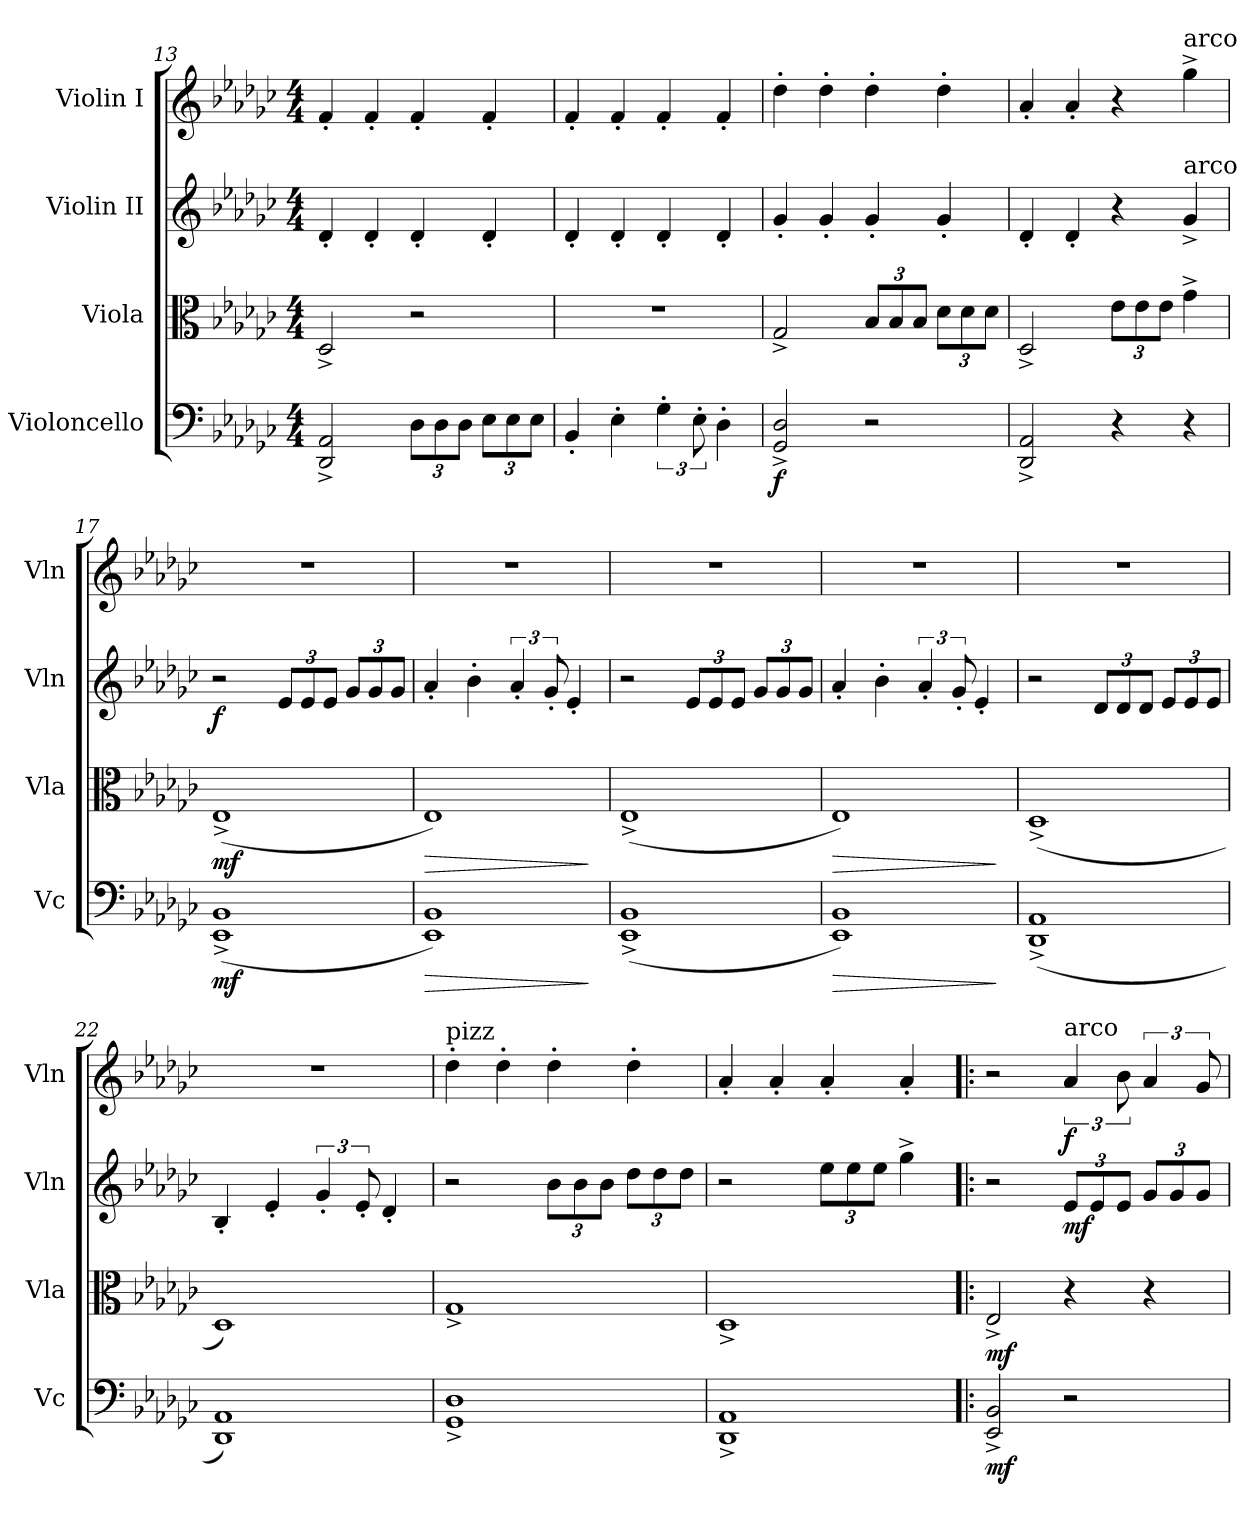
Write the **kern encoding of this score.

**kern	**dynam	**kern	**dynam	**kern	**dynam	**kern	**dynam
*part4	*part4	*part3	*part3	*part2	*part2	*part1	*part1
*staff4	*staff4	*staff3	*staff3	*staff2	*staff2	*staff1	*staff1
*I"Violoncello	*	*I"Viola	*	*I"Violin II	*	*I"Violin I	*
*I'Vc	*	*I'Vla	*	*I'Vln	*	*I'Vln	*
!!LO:LB:g=z
*clefF4	*	*clefC3	*	*clefG2	*	*clefG2	*
*k[b-e-a-d-g-c-]	*	*k[b-e-a-d-g-c-]	*	*k[b-e-a-d-g-c-]	*	*k[b-e-a-d-g-c-]	*
*M4/4	*	*M4/4	*	*M4/4	*	*M4/4	*
=13	=13	=13	=13	=13	=13	=13	=13
2DD-/^ 2AA-/^	.	2D-^/	.	4d-'/	.	4f'/	.
.	.	.	.	4d-'/	.	4f'/	.
*Xbrackettup	*	*	*	*	*	*	*
12D-\L	.	2r	.	4d-'/	.	4f'/	.
12D-\	.	.	.	.	.	.	.
12D-\J	.	.	.	.	.	.	.
12E-\L	.	.	.	4d-'/	.	4f'/	.
12E-\	.	.	.	.	.	.	.
12E-\J	.	.	.	.	.	.	.
=14	=14	=14	=14	=14	=14	=14	=14
4BB-'/	.	1r	.	4d-'/	.	4f'/	.
4E-'\	.	.	.	4d-'/	.	4f'/	.
*brackettup	*	*	*	*	*	*	*
6G-'\	.	.	.	4d-'/	.	4f'/	.
12E-'\	.	.	.	.	.	.	.
4D-'\	.	.	.	4d-'/	.	4f'/	.
=15	=15	=15	=15	=15	=15	=15	=15
!	!LO:DY:b	!	!	!	!	!	!
2GG-/^ 2D-/^	f	2G-^/	.	4g-'/	.	4dd-'\	.
.	.	.	.	4g-'/	.	4dd-'\	.
*	*	*Xbrackettup	*	*	*	*	*
2r	.	12B-/L	.	4g-'/	.	4dd-'\	.
.	.	12B-/	.	.	.	.	.
.	.	12B-/J	.	.	.	.	.
.	.	12d-\L	.	4g-'/	.	4dd-'\	.
.	.	12d-\	.	.	.	.	.
.	.	12d-\J	.	.	.	.	.
=16	=16	=16	=16	=16	=16	=16	=16
2DD-/^ 2AA-/^	.	2D-^/	.	4d-'/	.	4a-'/	.
.	.	.	.	4d-'/	.	4a-'/	.
4r	.	12e-\L	.	4r	.	4r	.
.	.	12e-\	.	.	.	.	.
.	.	12e-\J	.	.	.	.	.
!	!	!	!	!	!	!LO:TX:a:t=arco	!
!	!	!	!	!LO:TX:a:t=arco	!	!	!
4r	.	4g-^\	.	4g-^/	.	4gg-^\	.
=17	=17	=17	=17	=17	=17	=17	=17
!	!LO:DY:b	!	!LO:DY:b	!	!LO:DY:b	!	!
(1EE-^ 1BB-^	mf	(1E-^	mf	2r	f	1r	.
*	*	*	*	*Xbrackettup	*	*	*
.	.	.	.	12e-/L	.	.	.
.	.	.	.	12e-/	.	.	.
.	.	.	.	12e-/J	.	.	.
.	.	.	.	12g-/L	.	.	.
.	.	.	.	12g-/	.	.	.
.	.	.	.	12g-/J	.	.	.
!!LO:PB:g=z
=18	=18	=18	=18	=18	=18	=18	=18
!	!LO:HP:b	!	!LO:HP:b	!	!	!	!
1EE- 1BB-)	>	1E-)	>	4a-'/	.	1r	.
.	.	.	.	4b-'\	.	.	.
*	*	*	*	*brackettup	*	*	*
.	.	.	.	6a-'/	.	.	.
.	.	.	.	12g-'/	.	.	.
.	.	.	.	4e-'/	.	.	.
.	]	.	]	.	.	.	.
=19	=19	=19	=19	=19	=19	=19	=19
(1EE-^ 1BB-^	.	(1E-^	.	2r	.	1r	.
*	*	*	*	*Xbrackettup	*	*	*
.	.	.	.	12e-/L	.	.	.
.	.	.	.	12e-/	.	.	.
.	.	.	.	12e-/J	.	.	.
.	.	.	.	12g-/L	.	.	.
.	.	.	.	12g-/	.	.	.
.	.	.	.	12g-/J	.	.	.
=20	=20	=20	=20	=20	=20	=20	=20
!	!LO:HP:b	!	!LO:HP:b	!	!	!	!
1EE- 1BB-)	>	1E-)	>	4a-'/	.	1r	.
.	.	.	.	4b-'\	.	.	.
*	*	*	*	*brackettup	*	*	*
.	.	.	.	6a-'/	.	.	.
.	.	.	.	12g-'/	.	.	.
.	.	.	.	4e-'/	.	.	.
.	]	.	]	.	.	.	.
=21	=21	=21	=21	=21	=21	=21	=21
(1DD-^ 1AA-^	.	(1D-^	.	2r	.	1r	.
*	*	*	*	*Xbrackettup	*	*	*
.	.	.	.	12d-/L	.	.	.
.	.	.	.	12d-/	.	.	.
.	.	.	.	12d-/J	.	.	.
.	.	.	.	12e-/L	.	.	.
.	.	.	.	12e-/	.	.	.
.	.	.	.	12e-/J	.	.	.
=22	=22	=22	=22	=22	=22	=22	=22
1DD- 1AA-)	.	1D-)	.	4B-'/	.	1r	.
.	.	.	.	4e-'/	.	.	.
*	*	*	*	*brackettup	*	*	*
.	.	.	.	6g-'/	.	.	.
.	.	.	.	12e-'/	.	.	.
.	.	.	.	4d-'/	.	.	.
=23	=23	=23	=23	=23	=23	=23	=23
!	!	!	!	!	!	!LO:TX:a:t=pizz	!
1GG-^ 1D-^	.	1G-^	.	2r	.	4dd-'\	.
.	.	.	.	.	.	4dd-'\	.
*	*	*	*	*Xbrackettup	*	*	*
.	.	.	.	12b-\L	.	4dd-'\	.
.	.	.	.	12b-\	.	.	.
.	.	.	.	12b-\J	.	.	.
.	.	.	.	12dd-\L	.	4dd-'\	.
.	.	.	.	12dd-\	.	.	.
.	.	.	.	12dd-\J	.	.	.
!!LO:LB:g=z
=24	=24	=24	=24	=24	=24	=24	=24
1DD-^ 1AA-^	.	1D-^	.	2r	.	4a-'/	.
.	.	.	.	.	.	4a-'/	.
.	.	.	.	12ee-\L	.	4a-'/	.
.	.	.	.	12ee-\	.	.	.
.	.	.	.	12ee-\J	.	.	.
.	.	.	.	4gg-^\	.	4a-'/	.
=25!|:	=25!|:	=25!|:	=25!|:	=25!|:	=25!|:	=25!|:	=25!|:
!	!LO:DY:b	!	!LO:DY:b	!	!	!	!
2EE-/^ 2BB-/^	mf	2E-^/	mf	2r	.	2r	.
!	!	!	!	!	!	!LO:TX:a:t=arco	!
!	!	!	!	!	!LO:DY:b	!	!LO:DY:b
2r	.	4r	.	12e-/L	mf	6a-/	f
.	.	.	.	12e-/	.	.	.
.	.	.	.	12e-/J	.	12b-\	.
.	.	4r	.	12g-/L	.	6a-/	.
.	.	.	.	12g-/	.	.	.
.	.	.	.	12g-/J	.	12g-/	.
=	=	=	=	=	=	=	=
*-	*-	*-	*-	*-	*-	*-	*-
